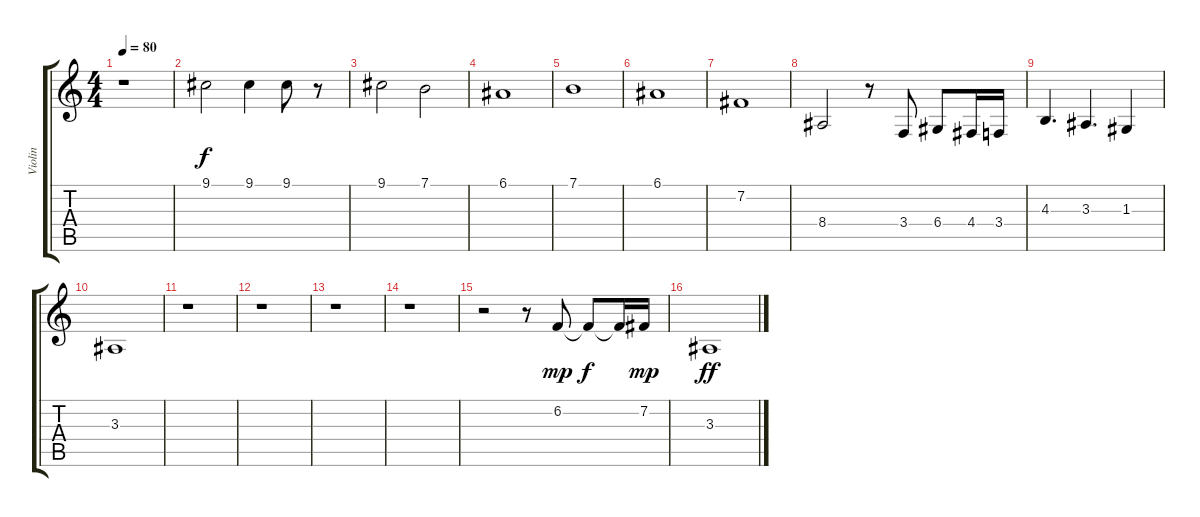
\track ("Violin" "Violin") {instrument stringensemble1}
\staff {score tabs}
\tuning (E4 B3 G3 D3 A2 E2) {hide}
\ts (4 4)
\tempo 80
\clef g2
\ks c
r.1{dy f} |
9.1.2{volume 8} 9.1.4 9.1.8 r.8 |
9.1.2 7.1.2 |
6.1.1 |
7.1.1 |
6.1.1 |
7.2.1 |
8.4.2 r.8 3.4.8 6.4.8 4.4.16 3.4.16 |
4.3.4{d} 3.3.4{d} 1.3.4 |
3.3.1{volume 0} |
r.1 |
r.1 |
r.1 |
r.1 |
r.2{volume 8} r.8 6.2.8{dy mp} 6.2{t}.8{dy f} 6.2{t}.16 7.2.16{dy mp} |
3.3.1{dy ff}
